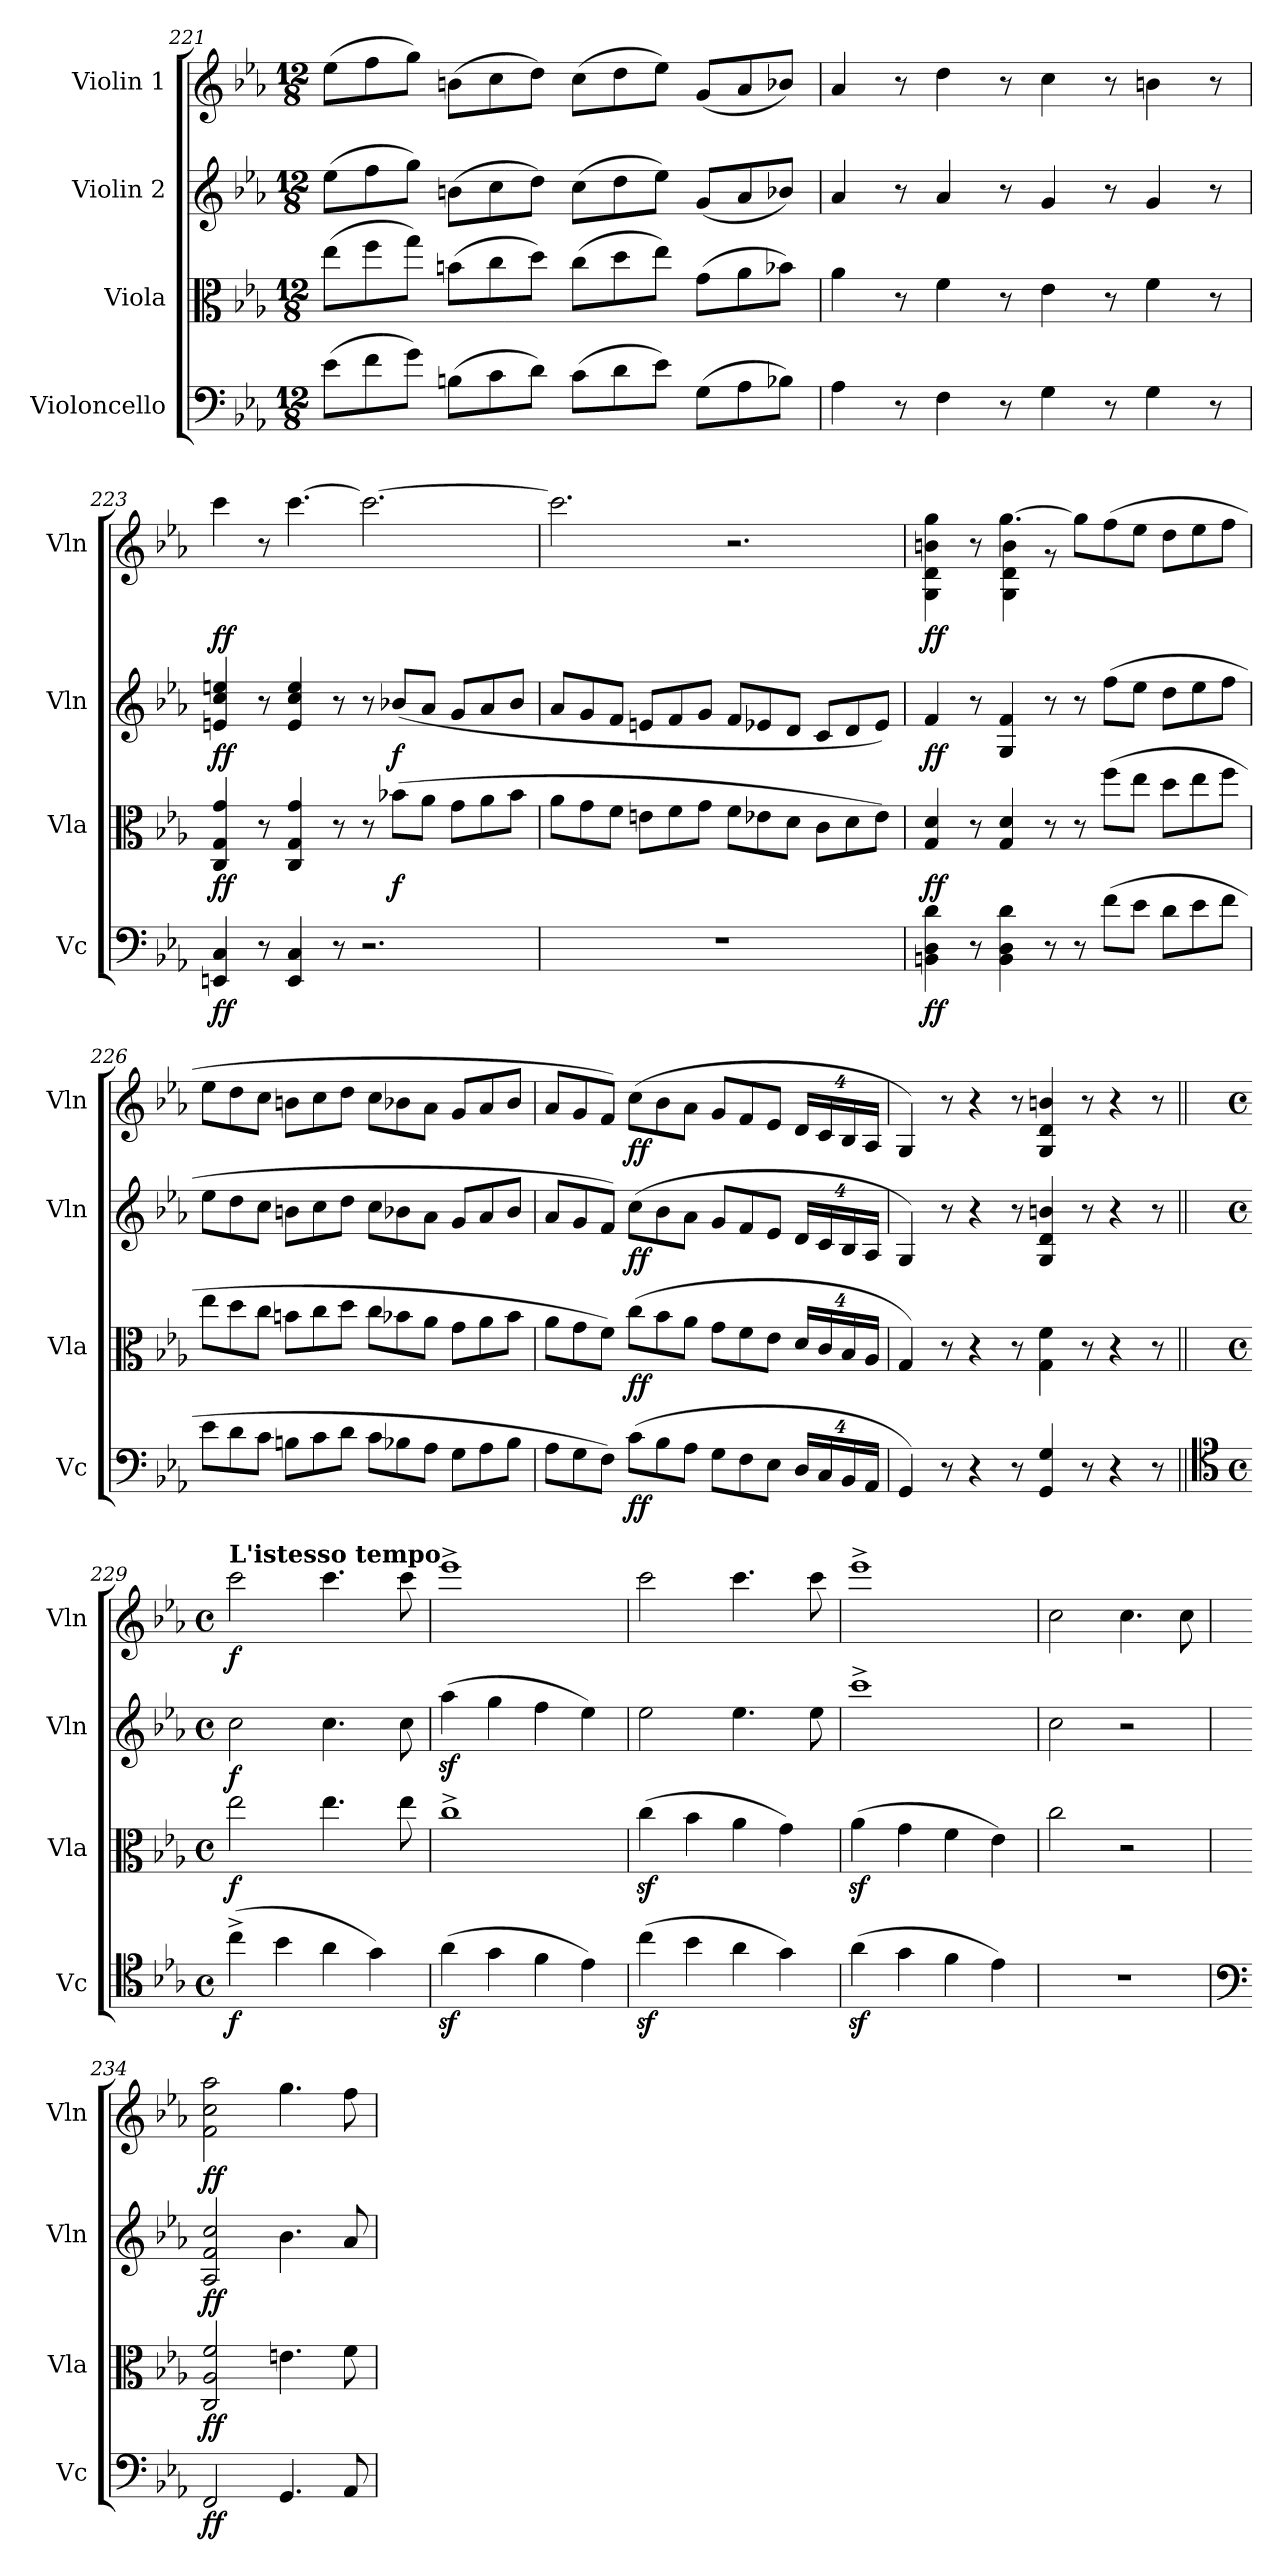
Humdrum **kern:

**kern	**dynam	**kern	**dynam	**kern	**dynam	**kern	**dynam
*part4	*part4	*part3	*part3	*part2	*part2	*part1	*part1
*staff4	*staff4	*staff3	*staff3	*staff2	*staff2	*staff1	*staff1
*I"Violoncello	*	*I"Viola	*	*I"Violin 2	*	*I"Violin 1	*
*I'Vc	*	*I'Vla	*	*I'Vln	*	*I'Vln	*
*clefF4	*	*clefC3	*	*clefG2	*	*clefG2	*
*k[b-e-a-]	*	*k[b-e-a-]	*	*k[b-e-a-]	*	*k[b-e-a-]	*
*M12/8	*	*M12/8	*	*M12/8	*	*M12/8	*
=221	=221	=221	=221	=221	=221	=221	=221
(8e-\L	.	(8ee-\L	.	(8ee-\L	.	(8ee-\L	.
8f\	.	8ff\	.	8ff\	.	8ff\	.
8g\J)	.	8gg\J)	.	8gg\J)	.	8gg\J)	.
(8Bn\L	.	(8bn\L	.	(8bn\L	.	(8bn\L	.
8c\	.	8cc\	.	8cc\	.	8cc\	.
8d\J)	.	8dd\J)	.	8dd\J)	.	8dd\J)	.
(8c\L	.	(8cc\L	.	(8cc\L	.	(8cc\L	.
8d\	.	8dd\	.	8dd\	.	8dd\	.
8e-\J)	.	8ee-\J)	.	8ee-\J)	.	8ee-\J)	.
(8G\L	.	(8g\L	.	(8g/L	.	(8g/L	.
8A-\	.	8a-\	.	8a-/	.	8a-/	.
8B-X\J)	.	8b-X\J)	.	8b-X/J)	.	8b-X/J)	.
=222	=222	=222	=222	=222	=222	=222	=222
4A-\	.	4a-\	.	4a-/	.	4a-/	.
8r	.	8r	.	8r	.	8r	.
4F\	.	4f\	.	4a-/	.	4dd\	.
8r	.	8r	.	8r	.	8r	.
4G\	.	4e-\	.	4g/	.	4cc\	.
8r	.	8r	.	8r	.	8r	.
4G\	.	4f\	.	4g/	.	4bn\	.
8r	.	8r	.	8r	.	8r	.
!!LO:LB:g=z
=223	=223	=223	=223	=223	=223	=223	=223
!	!LO:DY:b	!	!LO:DY:b	!	!LO:DY:b	!	!LO:DY:b
4EEn/ 4C/	ff	4C/ 4G/ 4g/	ff	4en/ 4cc/ 4een/	ff	4ccc\	ff
8r	.	8r	.	8r	.	8r	.
4EE/ 4C/	.	4C/ 4G/ 4g/	.	4e/ 4cc/ 4ee/	.	[4.ccc\	.
8r	.	8r	.	8r	.	.	.
2.r	.	8r	.	8r	.	2.ccc\_	.
!	!	!	!LO:DY:b	!	!LO:DY:b	!	!
.	.	(8b-X\L	f	(8b-X/L	f	.	.
.	.	8a-\J	.	8a-/J	.	.	.
.	.	8g\L	.	8g/L	.	.	.
.	.	8a-\	.	8a-/	.	.	.
.	.	8b-\J	.	8b-/J	.	.	.
!!LO:PB:g=z
=224	=224	=224	=224	=224	=224	=224	=224
1.r	.	8a-\L	.	8a-/L	.	2.ccc\]	.
.	.	8g\	.	8g/	.	.	.
.	.	8f\J	.	8f/J	.	.	.
.	.	8en\L	.	8en/L	.	.	.
.	.	8f\	.	8f/	.	.	.
.	.	8g\J	.	8g/J	.	.	.
.	.	8f\L	.	8f/L	.	2.r	.
.	.	8e-X\	.	8e-X/	.	.	.
.	.	8d\J	.	8d/J	.	.	.
.	.	8c\L	.	8c/L	.	.	.
.	.	8d\	.	8d/	.	.	.
.	.	8e-\J)	.	8e-/J)	.	.	.
=225	=225	=225	=225	=225	=225	=225	=225
*	*	*	*	*	*	*^	*
!	!LO:DY:b	!	!LO:DY:b	!	!LO:DY:b	!	!	!LO:DY:b
4BBn\ 4D\ 4d\	ff	4G/ 4d/	ff	4f/	ff	4.ryy	4G\ 4d\ 4bn\ 4gg\	ff
8r	.	8r	.	8r	.	.	8r	.
4BB\ 4D\ 4d\	.	4G/ 4d/	.	4G/ 4f/	.	[4.gg\	4G\ 4d\ 4b\	.
8r	.	8r	.	8r	.	.	8r	.
8r	.	8r	.	8r	.	4ryy	8gg\L]	.
(8f\L	.	(8ff\L	.	(8ff\L	.	.	(>8ff\	.
8e-\J	.	8ee-\J	.	8ee-\J	.	8ryy	8ee-\J	.
8d\L	.	8dd\L	.	8dd\L	.	4ryy	8dd\L	.
8e-\	.	8ee-\	.	8ee-\	.	.	8ee-\	.
8f\J	.	8ff\J	.	8ff\J	.	8ryy	8ff\J	.
*	*	*	*	*	*	*v	*v	*
=226	=226	=226	=226	=226	=226	=226	=226
8e-\L	.	8ee-\L	.	8ee-\L	.	8ee-\L	.
8d\	.	8dd\	.	8dd\	.	8dd\	.
8c\J	.	8cc\J	.	8cc\J	.	8cc\J	.
8Bn\L	.	8bn\L	.	8bn\L	.	8bn\L	.
8c\	.	8cc\	.	8cc\	.	8cc\	.
8d\J	.	8dd\J	.	8dd\J	.	8dd\J	.
8c\L	.	8cc\L	.	8cc\L	.	8cc\L	.
8B-X\	.	8b-X\	.	8b-X\	.	8b-X\	.
8A-\J	.	8a-\J	.	8a-\J	.	8a-\J	.
8G\L	.	8g\L	.	8g/L	.	8g/L	.
8A-\	.	8a-\	.	8a-/	.	8a-/	.
8B-\J	.	8b-\J	.	8b-/J	.	8b-/J	.
=227	=227	=227	=227	=227	=227	=227	=227
8A-\L	.	8a-\L	.	8a-/L	.	8a-/L	.
8G\	.	8g\	.	8g/	.	8g/	.
8F\J)	.	8f\J)	.	8f/J)	.	8f/J)	.
!	!LO:DY:b	!	!LO:DY:b	!	!LO:DY:b	!	!LO:DY:b
(8c\L	ff	(8cc\L	ff	(8cc\L	ff	(8cc\L	ff
8B-\	.	8b-\	.	8b-\	.	8b-\	.
8A-\J	.	8a-\J	.	8a-\J	.	8a-\J	.
8G\L	.	8g\L	.	8g/L	.	8g/L	.
8F\	.	8f\	.	8f/	.	8f/	.
8E-\J	.	8e-\J	.	8e-/J	.	8e-/J	.
*Xbrackettup	*	*Xbrackettup	*	*Xbrackettup	*	*Xbrackettup	*
32%3D/LL	.	32%3d/LL	.	32%3d/LL	.	32%3d/LL	.
32%3C/	.	32%3c/	.	32%3c/	.	32%3c/	.
32%3BB-/	.	32%3B-/	.	32%3B-/	.	32%3B-/	.
32%3AA-/JJ	.	32%3A-/JJ	.	32%3A-/JJ	.	32%3A-/JJ	.
!!LO:LB:g=z
=228	=228	=228	=228	=228	=228	=228	=228
4GG/)	.	4G/)	.	4G/)	.	4G/)	.
8r	.	8r	.	8r	.	8r	.
4r	.	4r	.	4r	.	4r	.
8r	.	8r	.	8r	.	8r	.
4GG/ 4G/	.	4G\ 4f\	.	4G/ 4d/ 4bn/	.	4G/ 4d/ 4bn/	.
8r	.	8r	.	8r	.	8r	.
4r	.	4r	.	4r	.	4r	.
8r	.	8r	.	8r	.	8r	.
!!LO:LB:g=z
=229||	=229||	=229||	=229||	=229||	=229||	=229||	=229||
*clefC4	*	*	*	*	*	*	*
*M4/4	*	*M4/4	*	*M4/4	*	*M4/4	*
*met(c)	*	*met(c)	*	*met(c)	*	*met(c)	*
!	!	!	!	!	!	!LO:TX:a:B:t=L'istesso tempo	!
!	!LO:DY:b	!	!LO:DY:b	!	!LO:DY:b	!	!LO:DY:b
(4cc^\	f	2ee-\	f	2cc\	f	2ccc\	f
4b-\	.	.	.	.	.	.	.
4a-\	.	4.ee-\	.	4.cc\	.	4.ccc\	.
4g\)	.	.	.	.	.	.	.
.	.	8ee-\	.	8cc\	.	8ccc\	.
=230	=230	=230	=230	=230	=230	=230	=230
(4a-z<\	.	1cc^	.	(4aa-z<\	.	1eee-^	.
4g\	.	.	.	4gg\	.	.	.
4f\	.	.	.	4ff\	.	.	.
4e-\)	.	.	.	4ee-\)	.	.	.
=231	=231	=231	=231	=231	=231	=231	=231
(4ccz<\	.	(4ccz<\	.	2ee-\	.	2ccc\	.
4b-\	.	4b-\	.	.	.	.	.
4a-\	.	4a-\	.	4.ee-\	.	4.ccc\	.
4g\)	.	4g\)	.	.	.	.	.
.	.	.	.	8ee-\	.	8ccc\	.
=232	=232	=232	=232	=232	=232	=232	=232
(4a-z<\	.	(4a-z<\	.	1ccc^	.	1eee-^	.
4g\	.	4g\	.	.	.	.	.
4f\	.	4f\	.	.	.	.	.
4e-\)	.	4e-\)	.	.	.	.	.
=233	=233	=233	=233	=233	=233	=233	=233
1r	.	2cc\	.	2cc\	.	2cc\	.
.	.	2r	.	2r	.	4.cc\	.
.	.	.	.	.	.	8cc\	.
=234	=234	=234	=234	=234	=234	=234	=234
*clefF4	*	*	*	*	*	*	*
!	!LO:DY:b	!	!LO:DY:b	!	!LO:DY:b	!	!LO:DY:b
2FF/	ff	2C/ 2A-/ 2f/	ff	2A-/ 2f/ 2cc/	ff	2f\ 2cc\ 2aa-\	ff
4.GG/	.	4.en\	.	4.b-\	.	4.gg\	.
8AA-/	.	8f\	.	8a-/	.	8ff\	.
=	=	=	=	=	=	=	=
*-	*-	*-	*-	*-	*-	*-	*-
